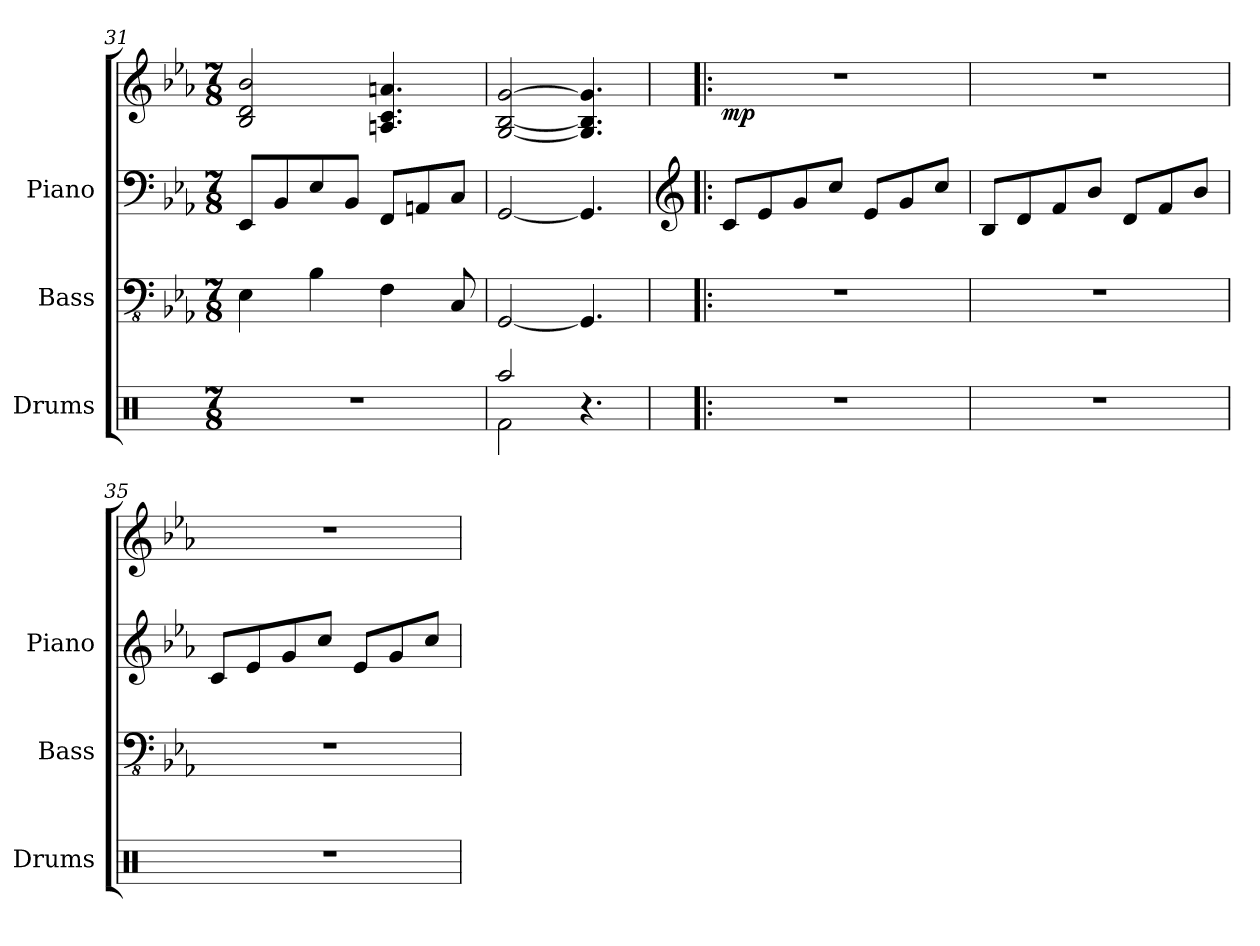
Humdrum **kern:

**kern	**kern	**kern	**kern	**dynam
*part3	*part2	*part1	*part1	*part1
*staff4	*staff3	*staff2	*staff1	*staff1/2
*I"Drums	*I"Bass	*I"Piano	*	*
*I'Drums	*I'Bass	*I'Piano	*	*
*clefX	*clefFv4	*clefF4	*clefG2	*
*k[]	*k[b-e-a-]	*k[b-e-a-]	*k[b-e-a-]	*
*M7/8	*M7/8	*M7/8	*M7/8	*
=31	=31	=31	=31	=31
2..r	4EE-\	8EE-/L	2B-/ 2d/ 2b-/	.
.	.	8BB-/	.	.
.	4BB-\	8E-/	.	.
.	.	8BB-/J	.	.
.	4FF\	8FF/L	4.An/ 4.c/ 4.an/	.
.	.	8AAn/	.	.
.	8CC/	8C/J	.	.
=32	=32	=32	=32	=32
*^	*	*	*	*
2Raa/	2Rf\	[2GGG/	[2GG/	[2G/ [2B-/ [2g/	.
4.r	4.ryy	4.GGG/]	4.GG/]	4.G/] 4.B-/] 4.g/]	.
*v	*v	*	*	*	*
!!LO:LB:g=z
=33!|:	=33!|:	=33!|:	=33!|:	=33!|:
*	*	*clefG2	*	*
*^	*	*	*	*
!	!	!	!	!	!LO:DY:b
*v	*v	*	*	*	*
2..r	2..r	8c/L	2..r	mp
.	.	8e-/	.	.
.	.	8g/	.	.
.	.	8cc/J	.	.
.	.	8e-/L	.	.
.	.	8g/	.	.
.	.	8cc/J	.	.
=34	=34	=34	=34	=34
2..r	2..r	8B-/L	2..r	.
.	.	8d/	.	.
.	.	8f/	.	.
.	.	8b-/J	.	.
.	.	8d/L	.	.
.	.	8f/	.	.
.	.	8b-/J	.	.
=35	=35	=35	=35	=35
2..r	2..r	8c/L	2..r	.
.	.	8e-/	.	.
.	.	8g/	.	.
.	.	8cc/J	.	.
.	.	8e-/L	.	.
.	.	8g/	.	.
.	.	8cc/J	.	.
=	=	=	=	=
*-	*-	*-	*-	*-
